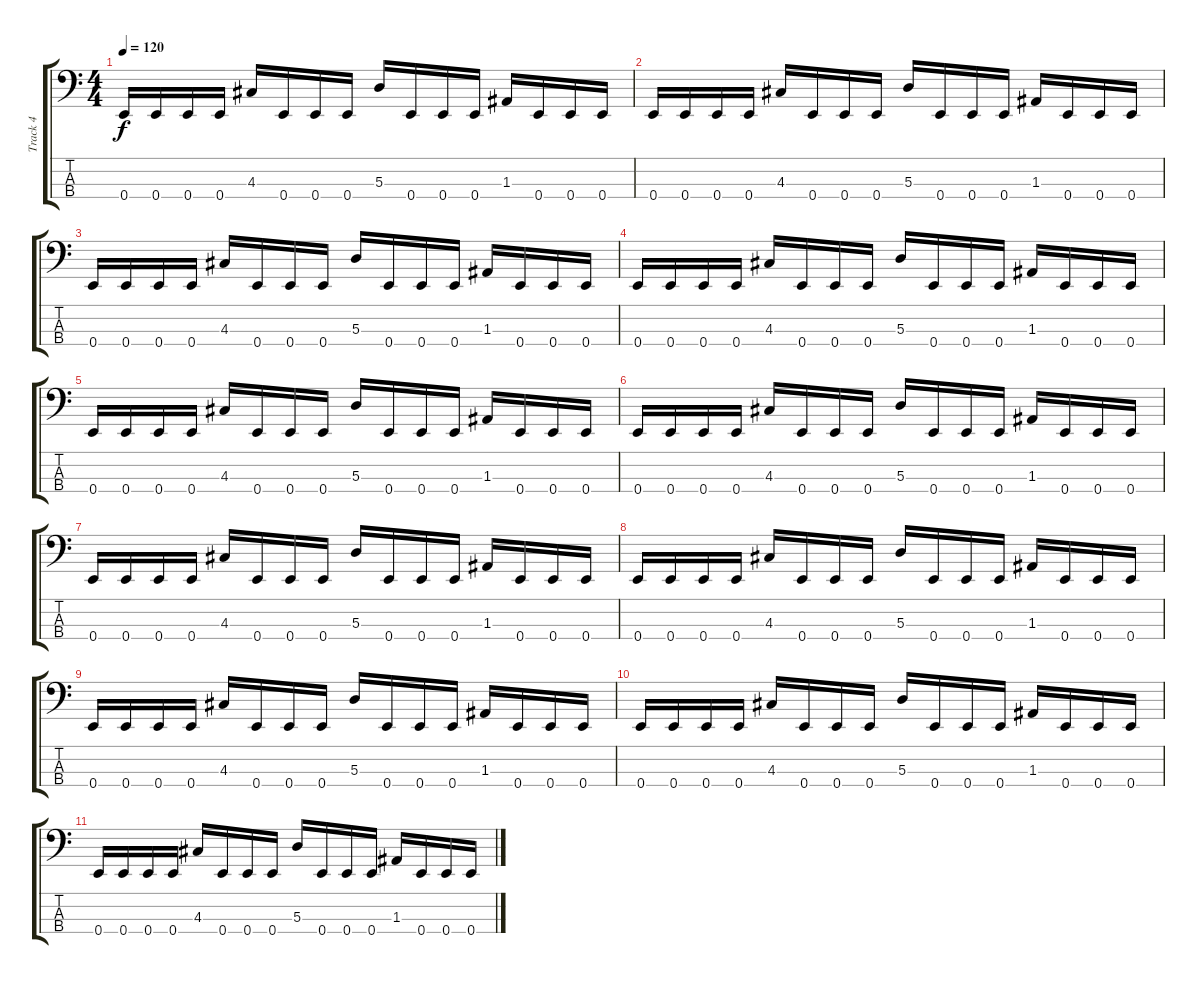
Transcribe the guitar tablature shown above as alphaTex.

\track ("Track 4" "Track 4") {instrument electricbassfinger}
\staff {score tabs}
\tuning (G2 D2 A1 E1) {hide}
\ts (4 4)
\tempo 120
\clef f4
\ks c
0.4.16{dy f} 0.4.16 0.4.16 0.4.16 4.3.16 0.4.16 0.4.16 0.4.16 5.3.16 0.4.16 0.4.16 0.4.16 1.3.16 0.4.16 0.4.16 0.4.16 |
0.4.16 0.4.16 0.4.16 0.4.16 4.3.16 0.4.16 0.4.16 0.4.16 5.3.16 0.4.16 0.4.16 0.4.16 1.3.16 0.4.16 0.4.16 0.4.16 |
0.4.16 0.4.16 0.4.16 0.4.16 4.3.16 0.4.16 0.4.16 0.4.16 5.3.16 0.4.16 0.4.16 0.4.16 1.3.16 0.4.16 0.4.16 0.4.16 |
0.4.16 0.4.16 0.4.16 0.4.16 4.3.16 0.4.16 0.4.16 0.4.16 5.3.16 0.4.16 0.4.16 0.4.16 1.3.16 0.4.16 0.4.16 0.4.16 |
0.4.16 0.4.16 0.4.16 0.4.16 4.3.16 0.4.16 0.4.16 0.4.16 5.3.16 0.4.16 0.4.16 0.4.16 1.3.16 0.4.16 0.4.16 0.4.16 |
0.4.16 0.4.16 0.4.16 0.4.16 4.3.16 0.4.16 0.4.16 0.4.16 5.3.16 0.4.16 0.4.16 0.4.16 1.3.16 0.4.16 0.4.16 0.4.16 |
0.4.16 0.4.16 0.4.16 0.4.16 4.3.16 0.4.16 0.4.16 0.4.16 5.3.16 0.4.16 0.4.16 0.4.16 1.3.16 0.4.16 0.4.16 0.4.16 |
0.4.16 0.4.16 0.4.16 0.4.16 4.3.16 0.4.16 0.4.16 0.4.16 5.3.16 0.4.16 0.4.16 0.4.16 1.3.16 0.4.16 0.4.16 0.4.16 |
0.4.16 0.4.16 0.4.16 0.4.16 4.3.16 0.4.16 0.4.16 0.4.16 5.3.16 0.4.16 0.4.16 0.4.16 1.3.16 0.4.16 0.4.16 0.4.16 |
0.4.16 0.4.16 0.4.16 0.4.16 4.3.16 0.4.16 0.4.16 0.4.16 5.3.16 0.4.16 0.4.16 0.4.16 1.3.16 0.4.16 0.4.16 0.4.16 |
0.4.16 0.4.16 0.4.16 0.4.16 4.3.16 0.4.16 0.4.16 0.4.16 5.3.16 0.4.16 0.4.16 0.4.16 1.3.16 0.4.16 0.4.16 0.4.16
